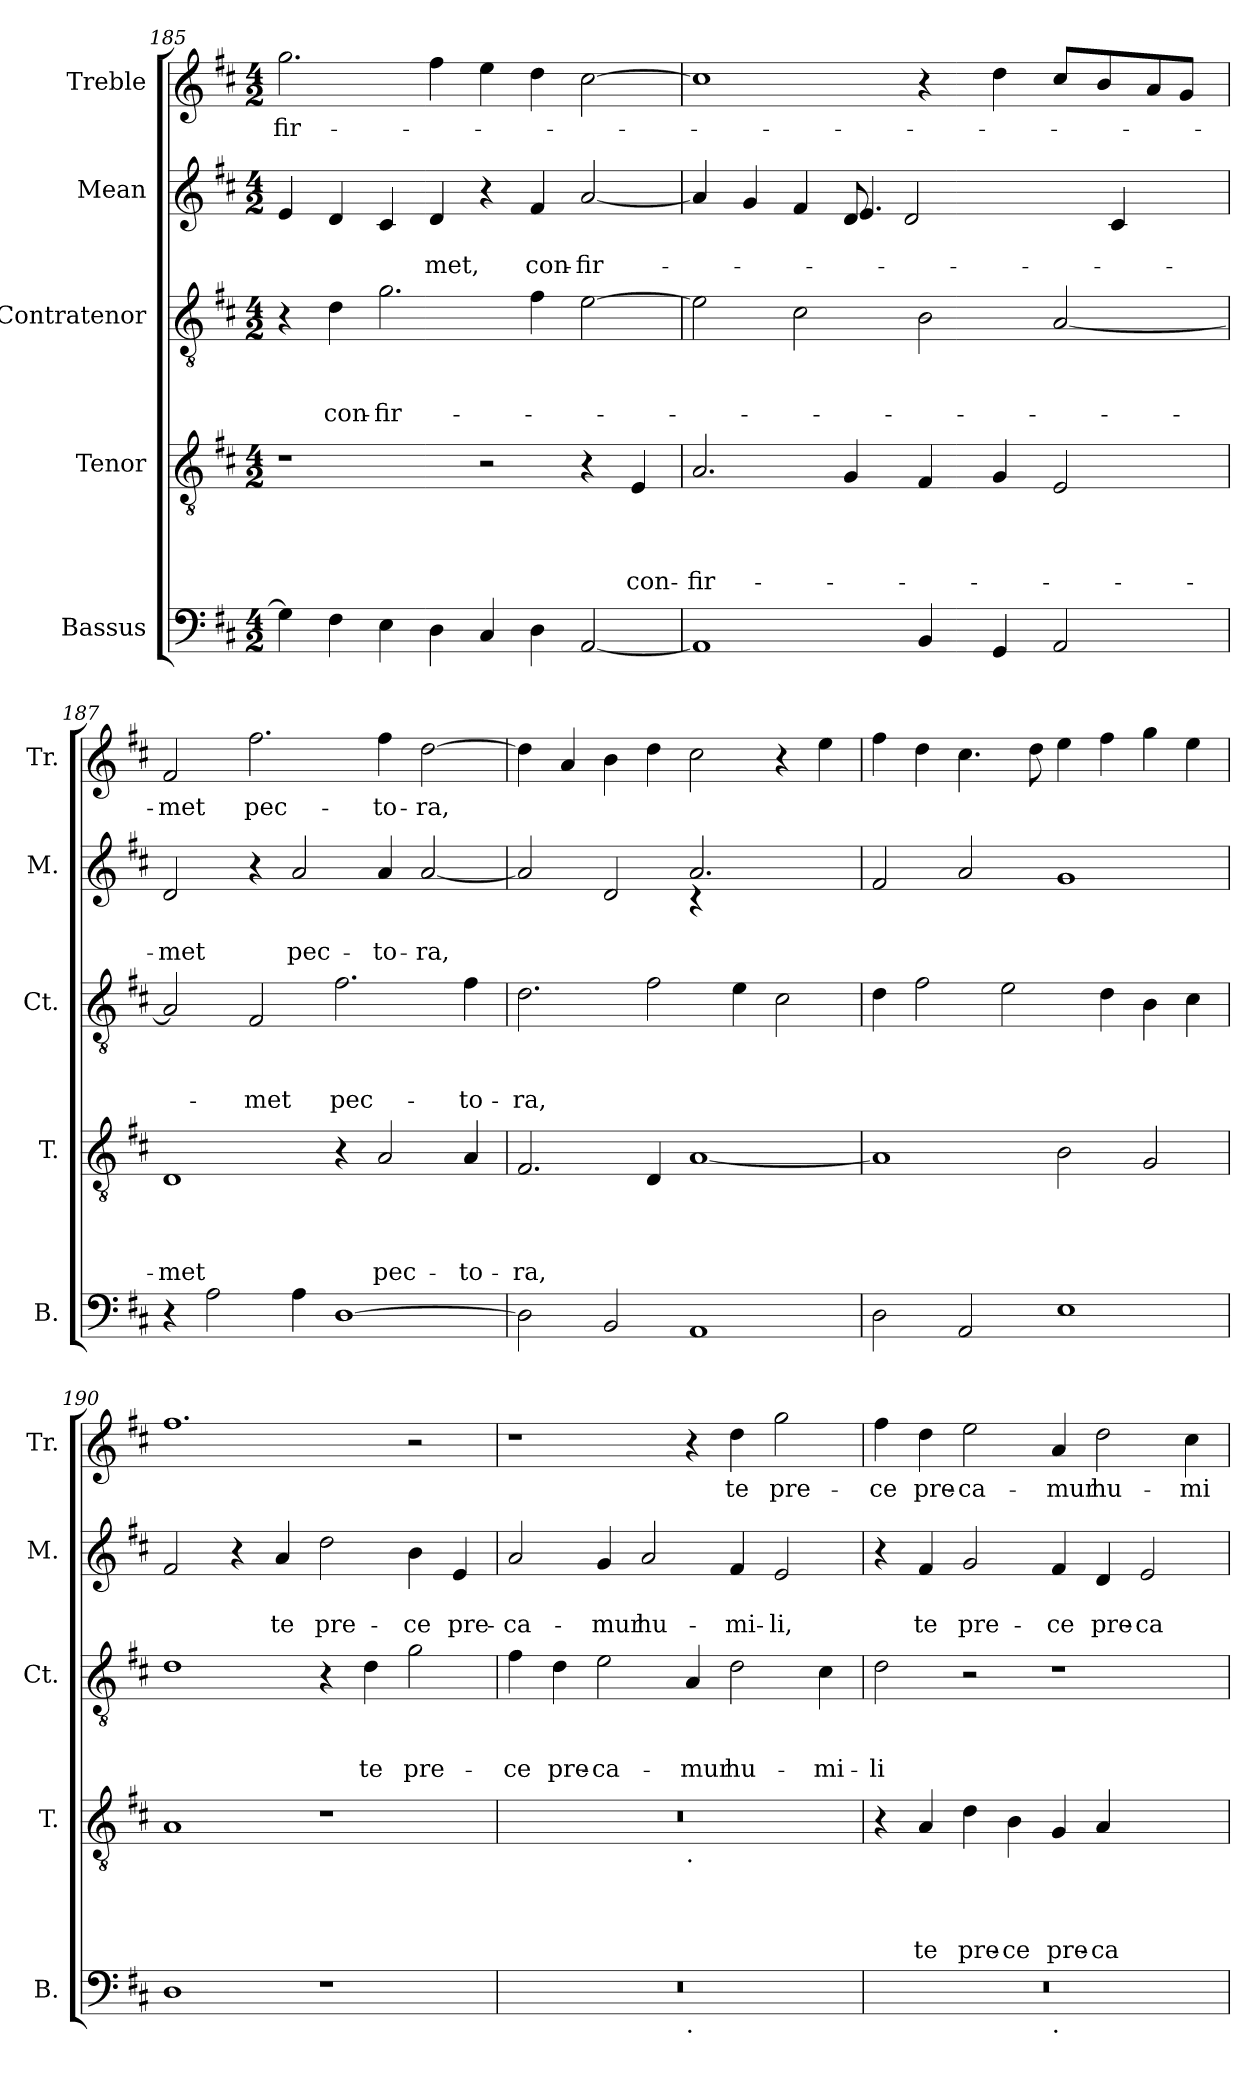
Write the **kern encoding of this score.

**kern	**kern	**text	**text	**text	**text	**kern	**text	**text	**text	**kern	**text	**text	**kern	**text
*part5	*part4	*part4	*part4	*part4	*part4	*part3	*part3	*part3	*part3	*part2	*part2	*part2	*part1	*part1
*staff5	*staff4	*staff4	*staff4	*staff4	*staff4	*staff3	*staff3	*staff3	*staff3	*staff2	*staff2	*staff2	*staff1	*staff1
*I"Bassus	*I"Tenor	*	*	*	*	*I"Contratenor	*	*	*	*I"Mean	*	*	*I"Treble	*
*I'B.	*I'T.	*	*	*	*	*I'Ct.	*	*	*	*I'M.	*	*	*I'Tr.	*
*clefF4	*clefGv2	*	*	*	*	*clefGv2	*	*	*	*clefG2	*	*	*clefG2	*
*k[f#c#]	*k[f#c#]	*	*	*	*	*k[f#c#]	*	*	*	*k[f#c#]	*	*	*k[f#c#]	*
*D:	*D:	*	*	*	*	*D:	*	*	*	*D:	*	*	*D:	*
*M4/2	*M4/2	*	*	*	*	*M4/2	*	*	*	*M4/2	*	*	*M4/2	*
=185	=185	=185	=185	=185	=185	=185	=185	=185	=185	=185	=185	=185	=185	=185
!	!	!	!	!	!	!	!	!	!	!	!	!	!	!LO:LY:b
4G\]	1r	.	.	.	.	4r	.	.	.	4e/	.	.	2.gg\	-fir-
!	!	!	!	!	!	!	!	!	!LO:LY:b	!	!	!	!	!
4F#\	.	.	.	.	.	4d\	.	.	con-	4d/	.	.	.	.
!	!	!	!	!	!	!	!	!	!LO:LY:b	!	!	!	!	!
4E\	.	.	.	.	.	2.g\	.	.	-fir-	4c#/	.	.	.	.
!	!	!	!	!	!	!	!	!	!	!	!	!LO:LY:b	!	!
4D\	.	.	.	.	.	.	.	.	.	4d/	.	-met,	4ff#\	.
4C#/	2r	.	.	.	.	.	.	.	.	4r	.	.	4ee\	.
!	!	!	!	!	!	!	!	!	!	!	!	!LO:LY:b	!	!
4D\	.	.	.	.	.	4f#\	.	.	.	4f#/	.	con-	4dd\	.
!	!	!	!	!	!	!	!	!	!	!	!	!LO:LY:b	!	!
[<2AA/	4r	.	.	.	.	[>2e\	.	.	.	[<2a/	.	-fir-	[>2cc#\	.
!	!	!	!	!	!LO:LY:b	!	!	!	!	!	!	!	!	!
.	4E/	.	.	.	con-	.	.	.	.	.	.	.	.	.
=186	=186	=186	=186	=186	=186	=186	=186	=186	=186	=186	=186	=186	=186	=186
!	!	!	!	!	!LO:LY:b	!	!	!	!	!	!	!	!	!
*	*	*	*	*	*	*	*	*	*	*^	*	*	*	*
*	*	*	*	*	*	*	*	*	*	*	*^	*	*	*	*
1AA]	2.A/	.	.	.	-fir-	2e\]	.	.	.	4a/]	2.ryy	1ryy	.	.	1cc#]	.
.	.	.	.	.	.	.	.	.	.	4g/	.	.	.	.	.	.
.	.	.	.	.	.	2c#\	.	.	.	4f#/	.	.	.	.	.	.
.	4G/	.	.	.	.	.	.	.	.	8d/	4.e/	.	.	.	.	.
.	.	.	.	.	.	.	.	.	.	16.ryy	.	.	.	.	.	.
.	.	.	.	.	.	.	.	.	.	2d/	.	.	.	.	.	.
4BB/	4F#/	.	.	.	.	2B\	.	.	.	.	.	2ryy	.	.	4r	.
.	.	.	.	.	.	.	.	.	.	.	16.ryy	.	.	.	.	.
.	.	.	.	.	.	.	.	.	.	.	2ryy	.	.	.	.	.
4GG/	4G/	.	.	.	.	.	.	.	.	.	.	.	.	.	4dd\	.
.	.	.	.	.	.	.	.	.	.	16.ryy	.	.	.	.	.	.
2AA/	2E/	.	.	.	.	[>2A/	.	.	.	.	.	8ryy	.	.	8cc#/L	.
.	.	.	.	.	.	.	.	.	.	4..ryy	.	.	.	.	.	.
.	.	.	.	.	.	.	.	.	.	.	.	32ryy	.	.	8b/	.
.	.	.	.	.	.	.	.	.	.	.	.	4c#/	.	.	.	.
.	.	.	.	.	.	.	.	.	.	.	4ryy	.	.	.	.	.
.	.	.	.	.	.	.	.	.	.	.	.	.	.	.	8a/	.
.	.	.	.	.	.	.	.	.	.	.	.	.	.	.	8g/J	.
.	.	.	.	.	.	.	.	.	.	.	.	16.ryy	.	.	.	.
.	.	.	.	.	.	.	.	.	.	.	32ryy	.	.	.	.	.
*	*	*	*	*	*	*	*	*	*	*	*v	*v	*	*	*	*
!!LO:PB:g=z
=187	=187	=187	=187	=187	=187	=187	=187	=187	=187	=187	=187	=187	=187	=187	=187
!	!	!	!	!	!LO:LY:b	!	!	!	!	!	!	!	!LO:LY:b	!	!LO:LY:b
*	*	*	*	*	*	*	*	*	*	*v	*v	*	*	*	*
4r	1D	.	.	.	-met	2A/]	.	.	.	2d/	.	-met	2f#/	-met
2A\	.	.	.	.	.	.	.	.	.	.	.	.	.	.
!	!	!	!	!	!	!	!	!	!LO:LY:b	!	!	!	!	!LO:LY:b
.	.	.	.	.	.	2F#/	.	.	-met	4r	.	.	2.ff#\	pec-
!	!	!	!	!	!	!	!	!	!	!	!	!LO:LY:b	!	!
4A\	.	.	.	.	.	.	.	.	.	2a/	.	pec-	.	.
!	!	!	!	!	!	!	!	!	!LO:LY:b	!	!	!	!	!
[>1D	4r	.	.	.	.	2.f#\	.	.	pec-	.	.	.	.	.
!	!	!	!	!	!LO:LY:b	!	!	!	!	!	!	!LO:LY:b	!	!LO:LY:b
.	2A/	.	.	.	pec-	.	.	.	.	4a/	.	-to-	4ff#\	-to-
!	!	!	!	!	!	!	!	!	!	!	!	!LO:LY:b	!	!LO:LY:b
.	.	.	.	.	.	.	.	.	.	[<2a/	.	-ra,	[>2dd\	-ra,
!	!	!	!	!	!LO:LY:b	!	!	!	!LO:LY:b	!	!	!	!	!
.	4A/	.	.	.	-to-	4f#\	.	.	-to-	.	.	.	.	.
=188	=188	=188	=188	=188	=188	=188	=188	=188	=188	=188	=188	=188	=188	=188
!	!	!	!	!	!LO:LY:b	!	!	!	!LO:LY:b	!	!	!	!	!
*	*	*	*	*	*	*	*	*	*	*^	*	*	*	*
*	*	*	*	*	*	*	*	*	*	*	*^	*	*	*	*
2D\]	2.F#/	.	.	.	-ra,	2.d\	.	.	-ra,	2a/]	1ryy	1ryy	.	.	4dd\]	.
.	.	.	.	.	.	.	.	.	.	.	.	.	.	.	4a/	.
2BB/	.	.	.	.	.	.	.	.	.	2d/	.	.	.	.	4b\	.
.	4D/	.	.	.	.	2f#\	.	.	.	.	.	.	.	.	4dd\	.
1AA	[<1A	.	.	.	.	.	.	.	.	4ryy	4rc	2.a/	.	.	2cc#\	.
.	.	.	.	.	.	4e\	.	.	.	2.ryy	4ryy	.	.	.	.	.
.	.	.	.	.	.	2c#\	.	.	.	.	2ryy	.	.	.	4r	.
.	.	.	.	.	.	.	.	.	.	.	.	4ryy	.	.	4ee\	.
*	*	*	*	*	*	*	*	*	*	*v	*v	*v	*	*	*	*
=189	=189	=189	=189	=189	=189	=189	=189	=189	=189	=189	=189	=189	=189	=189
2D\	1A]	.	.	.	.	4d\	.	.	.	2f#/	.	.	4ff#\	.
.	.	.	.	.	.	2f#\	.	.	.	.	.	.	4dd\	.
2AA/	.	.	.	.	.	.	.	.	.	2a/	.	.	4.cc#\	.
.	.	.	.	.	.	2e\	.	.	.	.	.	.	.	.
.	.	.	.	.	.	.	.	.	.	.	.	.	8dd\	.
1E	2B\	.	.	.	.	.	.	.	.	1g	.	.	4ee\	.
.	.	.	.	.	.	4d\	.	.	.	.	.	.	4ff#\	.
.	2G/	.	.	.	.	4B\	.	.	.	.	.	.	4gg\	.
.	.	.	.	.	.	4c#\	.	.	.	.	.	.	4ee\	.
=190	=190	=190	=190	=190	=190	=190	=190	=190	=190	=190	=190	=190	=190	=190
1D	1A	.	.	.	.	1d	.	.	.	2f#/	.	.	1.ff#	.
.	.	.	.	.	.	.	.	.	.	4r	.	.	.	.
!	!	!	!	!	!	!	!	!	!	!	!	!LO:LY:b	!	!
.	.	.	.	.	.	.	.	.	.	4a/	.	te	.	.
!	!	!	!	!	!	!	!	!	!	!	!	!LO:LY:b	!	!
1r	1r	.	.	.	.	4r	.	.	.	2dd\	.	pre-	.	.
!	!	!	!	!	!	!	!	!	!LO:LY:b	!	!	!	!	!
.	.	.	.	.	.	4d\	.	.	te	.	.	.	.	.
!	!	!	!	!	!	!	!	!	!LO:LY:b	!	!	!LO:LY:b	!	!
.	.	.	.	.	.	2g\	.	.	pre-	4b\	.	-ce	2r	.
!	!	!	!	!	!	!	!	!	!	!	!	!LO:LY:b	!	!
.	.	.	.	.	.	.	.	.	.	4e/	.	pre-	.	.
=191	=191	=191	=191	=191	=191	=191	=191	=191	=191	=191	=191	=191	=191	=191
!	!	!	!	!	!	!	!	!	!LO:LY:b	!	!	!LO:LY:b	!	!
*^	*^	*	*	*	*	*	*	*	*	*	*	*	*	*
0r	1ryy	0r	1ryy	.	.	.	.	4f#\	.	.	-ce	2a/	.	-ca-	1r	.
!	!	!	!	!	!	!	!	!	!	!	!LO:LY:b	!	!	!	!	!
.	.	.	.	.	.	.	.	4d\	.	.	pre-	.	.	.	.	.
!	!	!	!	!	!	!	!	!	!	!	!LO:LY:b:rj	!	!	!LO:LY:b	!	!
.	.	.	.	.	.	.	.	2e\	.	.	-ca-	4g/	.	-mur	.	.
!	!	!	!	!	!	!	!	!	!	!	!	!	!	!LO:LY:b	!	!
.	.	.	.	.	.	.	.	.	.	.	.	2a/	.	hu-	.	.
!	!	!	!LO:TX:b:t=.	!	!	!	!	!	!	!	!	!	!	!	!	!
!	!LO:TX:b:t=.	!	!	!	!	!	!	!	!	!	!	!	!	!	!	!
!	!	!	!	!	!	!	!	!	!	!	!LO:LY:b	!	!	!	!	!
.	1ryy	.	1ryy	.	.	.	.	4A/	.	.	-mur	.	.	.	4r	.
!	!	!	!	!	!	!	!	!	!	!	!LO:LY:b	!	!	!LO:LY:b	!	!LO:LY:b
.	.	.	.	.	.	.	.	2d\	.	.	hu-	4f#/	.	-mi-	4dd\	te
!	!	!	!	!	!	!	!	!	!	!	!	!	!	!LO:LY:b	!	!LO:LY:b
.	.	.	.	.	.	.	.	.	.	.	.	2e/	.	-li,	2gg\	pre-
!	!	!	!	!	!	!	!	!	!	!	!LO:LY:b	!	!	!	!	!
.	.	.	.	.	.	.	.	4c#\	.	.	-mi-	.	.	.	.	.
!!LO:LB:g=z
=192	=192	=192	=192	=192	=192	=192	=192	=192	=192	=192	=192	=192	=192	=192	=192	=192
!	!	!	!	!	!	!	!	!	!	!	!LO:LY:b	!	!	!	!	!LO:LY:b
*	*	*v	*v	*	*	*	*	*	*	*	*	*	*	*	*	*
0r	1ryy	4r	.	.	.	.	2d\	.	.	-li	4r	.	.	4ff#\	-ce
!	!	!	!	!	!	!LO:LY:b	!	!	!	!	!	!	!LO:LY:b	!	!LO:LY:b
.	.	4A/	.	.	.	te	.	.	.	.	4f#/	.	te	4dd\	pre-
!	!	!	!	!	!	!LO:LY:b	!	!	!	!	!	!	!LO:LY:b	!	!LO:LY:b:rj
.	.	4d\	.	.	.	pre-	2r	.	.	.	2g/	.	pre-	2ee\	-ca-
!	!	!	!	!	!	!LO:LY:b:rj	!	!	!	!	!	!	!	!	!
.	.	4B\	.	.	.	-ce	.	.	.	.	.	.	.	.	.
!	!LO:TX:b:t=.	!	!	!	!	!	!	!	!	!	!	!	!	!	!
!	!	!	!	!	!	!LO:LY:b	!	!	!	!	!	!	!LO:LY:b	!	!LO:LY:b
.	1ryy	4G/	.	.	.	pre-	1r	.	.	.	4f#/	.	-ce	4a/	-mur
!	!	!	!	!	!	!LO:LY:b:rj	!	!	!	!	!	!	!LO:LY:b	!	!LO:LY:b
.	.	4A/	.	.	.	-ca-	.	.	.	.	4d/	.	pre-	2dd\	hu-
!	!	!	!	!	!	!	!	!	!	!	!	!	!LO:LY:b:rj	!	!
.	.	2ryy	.	.	.	.	.	.	.	.	2e/	.	-ca-	.	.
!	!	!	!	!	!	!	!	!	!	!	!	!	!	!	!LO:LY:b
.	.	.	.	.	.	.	.	.	.	.	.	.	.	4cc#\	-mi-
*v	*v	*	*	*	*	*	*	*	*	*	*	*	*	*	*
=	=	=	=	=	=	=	=	=	=	=	=	=	=	=
*-	*-	*-	*-	*-	*-	*-	*-	*-	*-	*-	*-	*-	*-	*-
